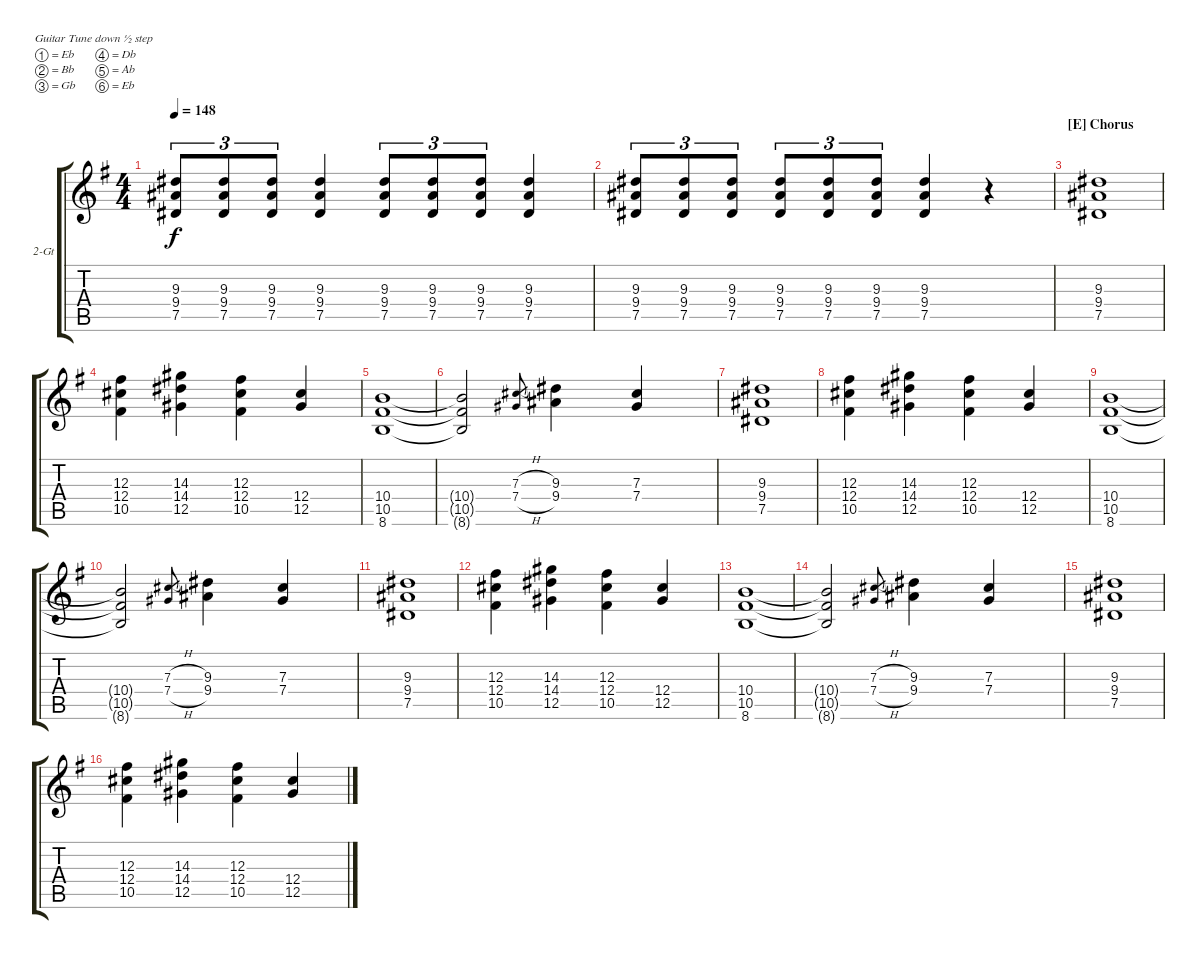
\bracketExtendMode groupsimilarinstruments
\firstSystemTrackNameOrientation horizontal
\otherSystemsTrackNameOrientation horizontal
\track ("Guitar 2" "2-Gt") {instrument overdrivenguitar}
\staff {score tabs}
\tuning (Eb4 Bb3 Gb3 Db3 Ab2 Eb2)
\ts (4 4)
\tempo 148
\clef g2
\scale
1.05549
\ks g
(9.3 9.4 7.5).8{tu (3 2) dy f} (9.3 9.4 7.5).8{tu (3 2)} (9.3 9.4 7.5).8{tu (3 2)} (9.3 9.4 7.5).4 (9.3 9.4 7.5).8{tu (3 2)} (9.3 9.4 7.5).8{tu (3 2)} (9.3 9.4 7.5).8{tu (3 2)} (9.3 9.4 7.5).4 |
\scale
0.944515 (9.3 9.4 7.5).8{tu (3 2)} (9.3 9.4 7.5).8{tu (3 2)} (9.3 9.4 7.5).8{tu (3 2)} (9.3 9.4 7.5).8{tu (3 2)} (9.3 9.4 7.5).8{tu (3 2)} (9.3 9.4 7.5).8{tu (3 2)} (9.3 9.4 7.5).4 r.4 |
\section ("E" "Chorus")
\scale
1.05549 (9.3 9.4 7.5).1 |
\scale
0.944515 (12.3 12.4 10.5).4 (14.3 14.4 12.5).4 (12.3 12.4 10.5).4 (12.4 12.5).4 |
\scale
1.05549 (8.6 10.5 10.4).1 |
\scale
0.944515 (8.6{t} 10.5{t} 10.4{t}).2 (7.4{h} 7.3{h}).8{gr} (9.4 9.3).4 (7.4 7.3).4 |
\scale
1.05549 (9.3 9.4 7.5).1 |
\scale
0.944515 (12.3 12.4 10.5).4 (14.3 14.4 12.5).4 (12.3 12.4 10.5).4 (12.4 12.5).4 |
\scale
1.05549 (8.6 10.5 10.4).1 |
\scale
0.944515 (8.6{t} 10.5{t} 10.4{t}).2 (7.4{h} 7.3{h}).8{gr} (9.4 9.3).4 (7.4 7.3).4 |
\scale
1.05549 (9.3 9.4 7.5).1 |
\scale
0.944515 (12.3 12.4 10.5).4 (14.3 14.4 12.5).4 (12.3 12.4 10.5).4 (12.4 12.5).4 |
\scale
1.05549 (8.6 10.5 10.4).1 |
\scale
0.944515 (8.6{t} 10.5{t} 10.4{t}).2 (7.4{h} 7.3{h}).8{gr} (9.4 9.3).4 (7.4 7.3).4 |
\scale
1.05549 (9.3 9.4 7.5).1 |
\scale
0.944515 (12.3 12.4 10.5).4 (14.3 14.4 12.5).4 (12.3 12.4 10.5).4 (12.4 12.5).4
